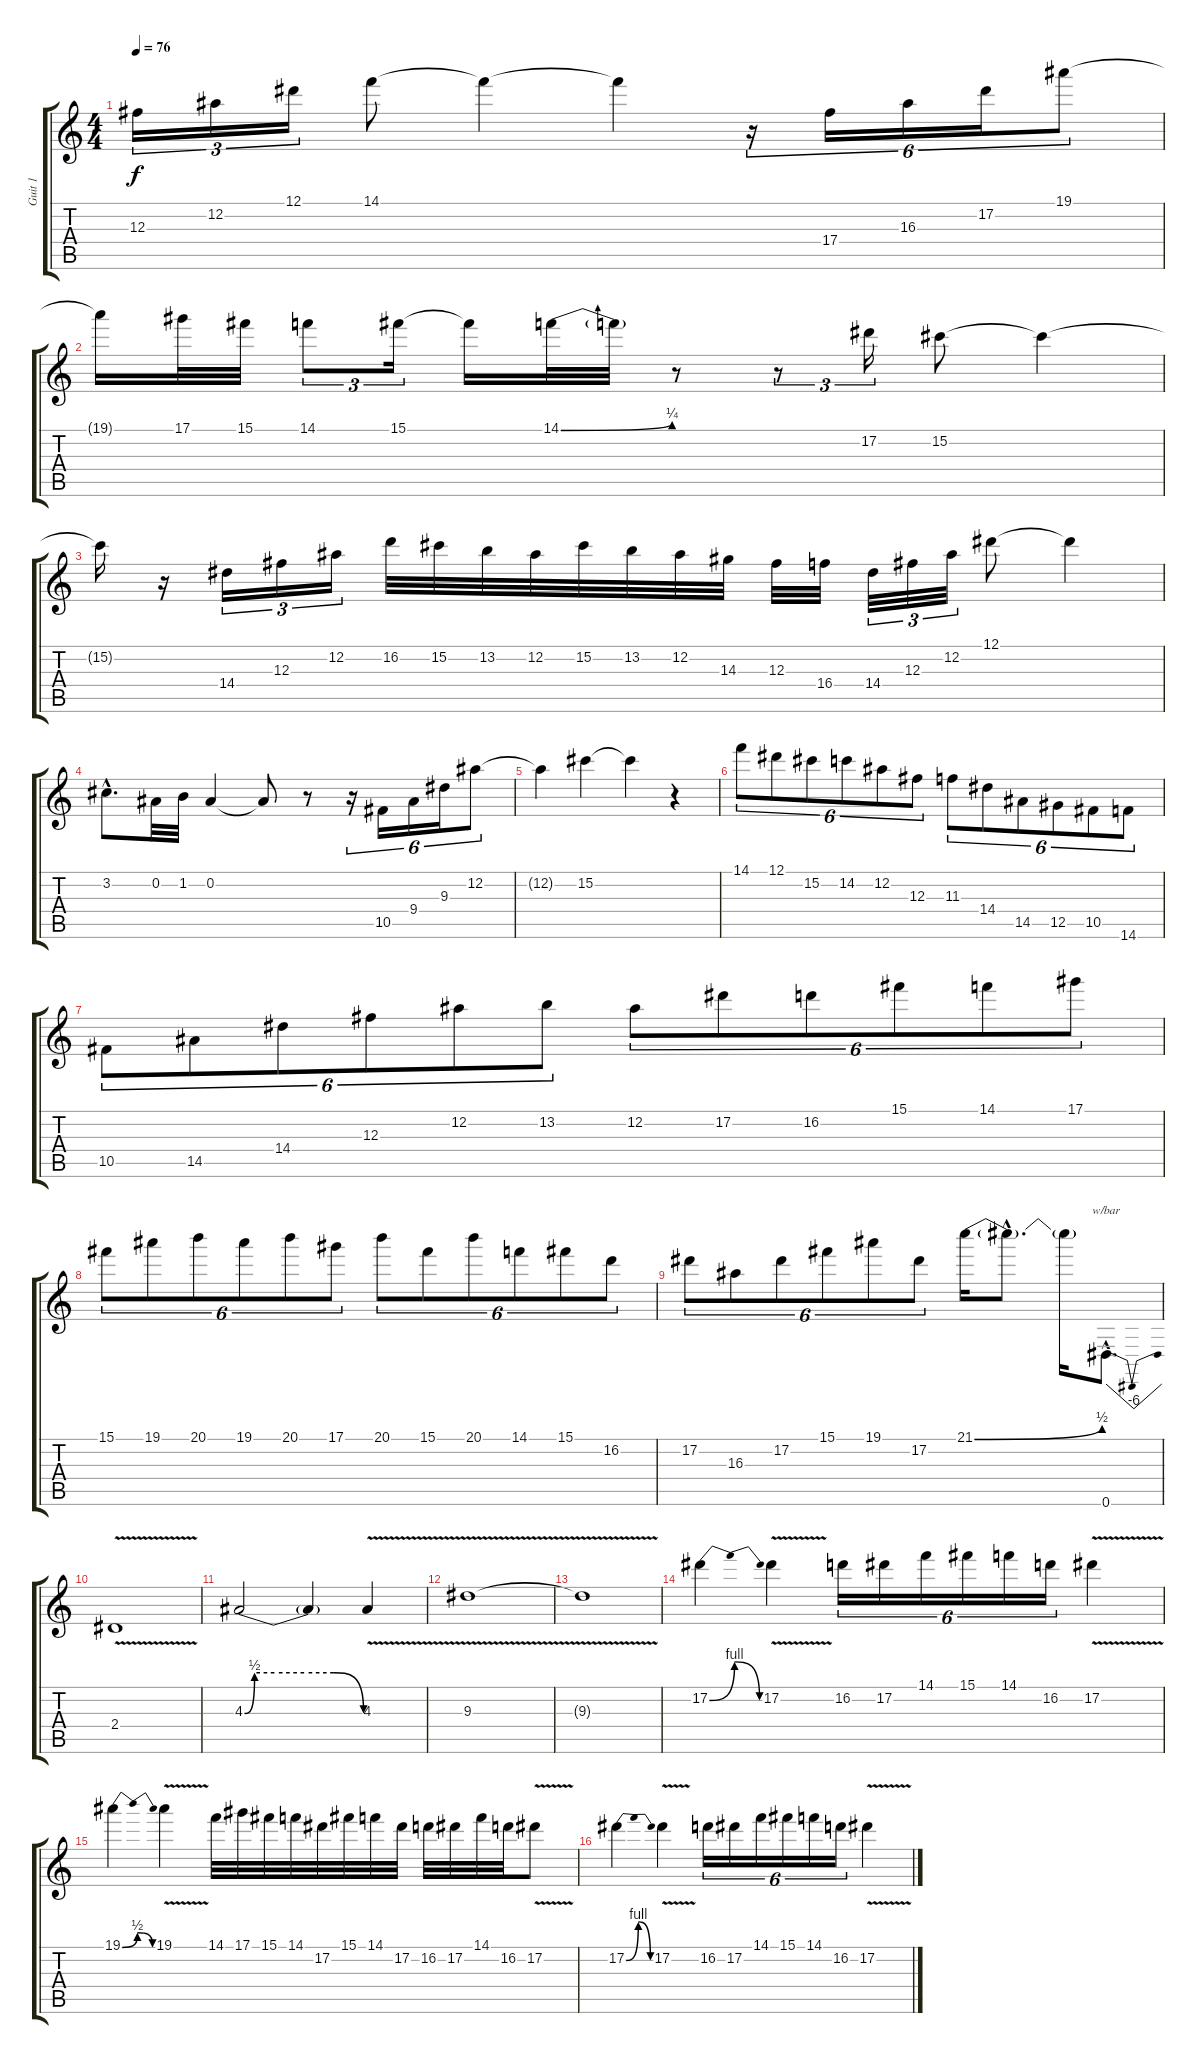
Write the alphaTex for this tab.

\track ("Guit 1" "Guit 1") {instrument overdrivenguitar}
\staff {score tabs}
\tuning (Eb4 Bb3 Gb3 Db3 Ab2 Eb2) {hide}
\ts (4 4)
\tempo 76
\clef g2
\ks c
12.3.16{tu (3 2) dy f} 12.2.16{tu (3 2)} 12.1.16{tu (3 2)} 14.1.8 14.1{t}.4 14.1{t}.4 r.16{tu (6 4)} 17.4.16{tu (6 4)} 16.3.16{tu (6 4)} 17.2.16{tu (6 4)} 19.1.8{tu (6 4)} |
19.1{t}.16 17.1.32 15.1.32 14.1.8{tu (3 2)} 15.1.16{tu (3 2)} 15.1{t}.16 14.1{be (bend 0 0 60 1)}.32 14.1{t}.32 r.8 r.8{tu (3 2)} 17.2.16{tu (3 2)} 15.2.8 15.2{t}.4 |
15.2{t}.16 r.16 14.4.16{tu (3 2)} 12.3.16{tu (3 2)} 12.2.16{tu (3 2)} 16.2.32 15.2.32 13.2.32 12.2.32 15.2.32 13.2.32 12.2.32 14.3.32 12.3.32 16.4.32 14.4.32{tu (3 2)} 12.3.32{tu (3 2)} 12.2.32{tu (3 2)} 12.1.8 12.1{t}.4 |
3.2{hac}.8{d} 0.2.32 1.2.32 0.2.4 0.2{t}.8 r.8 r.16{tu (6 4)} 10.5.16{tu (6 4)} 9.4.16{tu (6 4)} 9.3.16{tu (6 4)} 12.2.8{tu (6 4)} |
12.2{t}.4 15.2.4 15.2{t}.4 r.4 |
14.1.8{tu (6 4)} 12.1.8{tu (6 4)} 15.2.8{tu (6 4)} 14.2.8{tu (6 4)} 12.2.8{tu (6 4)} 12.3.8{tu (6 4)} 11.3.8{tu (6 4)} 14.4.8{tu (6 4)} 14.5.8{tu (6 4)} 12.5.8{tu (6 4)} 10.5.8{tu (6 4)} 14.6.8{tu (6 4)} |
10.5.8{tu (6 4)} 14.5.8{tu (6 4)} 14.4.8{tu (6 4)} 12.3.8{tu (6 4)} 12.2.8{tu (6 4)} 13.2.8{tu (6 4)} 12.2.8{tu (6 4)} 17.2.8{tu (6 4)} 16.2.8{tu (6 4)} 15.1.8{tu (6 4)} 14.1.8{tu (6 4)} 17.1.8{tu (6 4)} |
15.1.8{tu (6 4)} 19.1.8{tu (6 4)} 20.1.8{tu (6 4)} 19.1.8{tu (6 4)} 20.1.8{tu (6 4)} 17.1.8{tu (6 4)} 20.1.8{tu (6 4)} 15.1.8{tu (6 4)} 20.1.8{tu (6 4)} 14.1.8{tu (6 4)} 15.1.8{tu (6 4)} 16.2.8{tu (6 4)} |
17.2.8{tu (6 4)} 16.3.8{tu (6 4)} 17.2.8{tu (6 4)} 15.1.8{tu (6 4)} 19.1.8{tu (6 4)} 17.2.8{tu (6 4)} 21.1{be (bend 0 0 60 2)}.16 21.1{hac t}.8{d} 21.1{t}.16 0.6{hac}.8{d tbe (dip default 0 0 30 -24 60 0)} |
2.4{v}.1 |
4.3{be (custom 0 0 5 2 15 2 30 2 45 2 60 0)}.2 4.3{t}.4 4.3{v}.4 |
9.3{v}.1 |
9.3{t}.1 |
17.2{be (bendrelease 0 0 15 4 30 4 60 0)}.4 17.2{v}.4 16.2.16{tu (6 4)} 17.2.16{tu (6 4)} 14.1.16{tu (6 4)} 15.1.16{tu (6 4)} 14.1.16{tu (6 4)} 16.2.16{tu (6 4)} 17.2{v}.4 |
19.1{be (bendrelease 0 0 15 2 30 2 60 0)}.4 19.1{v}.4 14.1.32 17.1.32 15.1.32 14.1.32 17.2.32 15.1.32 14.1.32 17.2.32 16.2.32 17.2.32 14.1.32 16.2.32 17.2{v}.8 |
17.2{be (bendrelease 0 0 15 4 30 4 60 0)}.4 17.2{v}.4 16.2.16{tu (6 4)} 17.2.16{tu (6 4)} 14.1.16{tu (6 4)} 15.1.16{tu (6 4)} 14.1.16{tu (6 4)} 16.2.16{tu (6 4)} 17.2{v}.4
